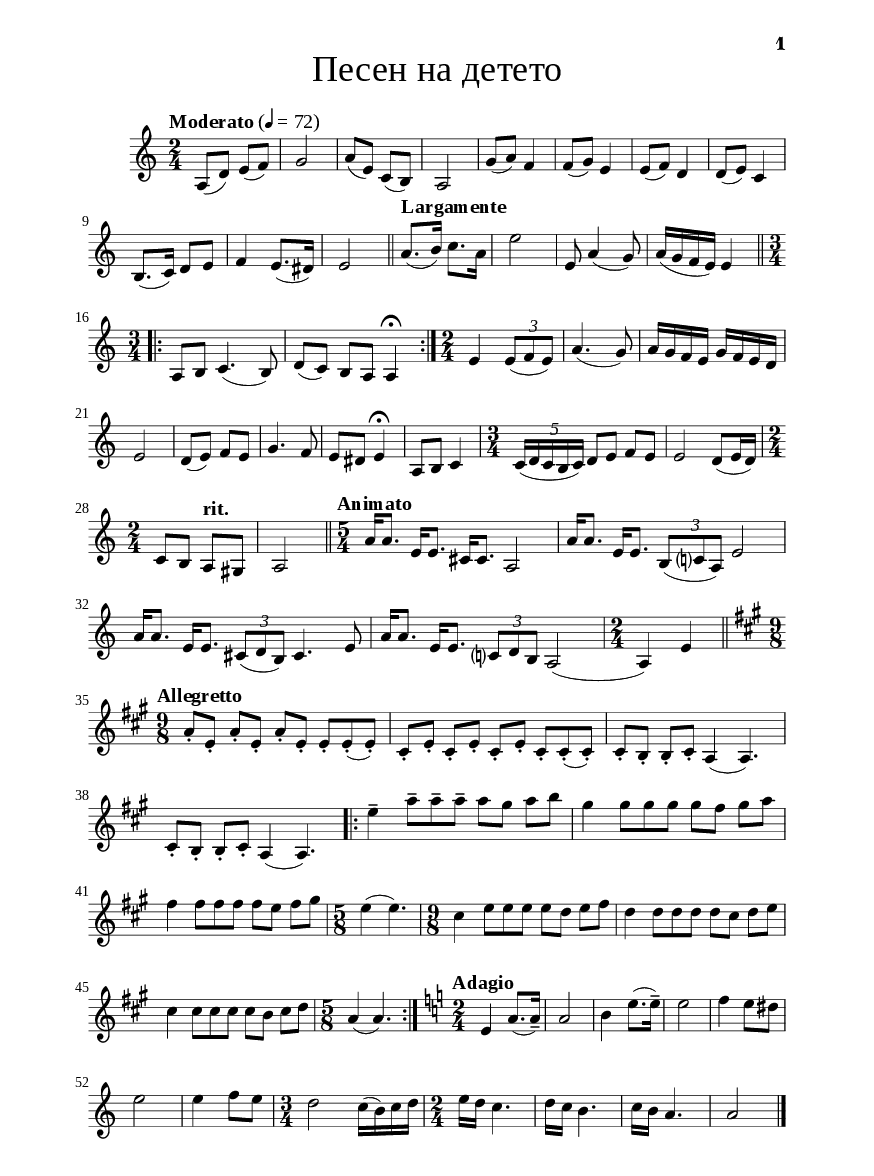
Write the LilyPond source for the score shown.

\version "2.24.4"

% include paper part and global functions
\include "include/globals.ily"
\bookpart {
  \label #'ref164
  \tocItem \markup "Песен на детето"
  \tocItem \markup "Берхан-Ази"
  \paper {
    print-all-headers = ##t
    print-page-number = ##t
    print-first-page-number = ##t


    % put page numbers on the top and change the font style.
    oddHeaderMarkup = \markup
    \fill-line {
      ""
      \unless \on-first-page-of-part \fromproperty #'header:instrument
      \if \should-print-page-number \abs-fontsize #7 { \number \fromproperty #'page:page-number-string }
    }
    %% evenHeaderMarkup would inherit the value of
    %% oddHeaderMarkup if it were not defined here
    evenHeaderMarkup = \markup
    \fill-line {
      \if \should-print-page-number \abs-fontsize #7 { \number \fromproperty #'page:page-number-string }
      \unless \on-first-page-of-part \fromproperty #'header:instrument
      ""
    }

    oddFooterMarkup = \markup ""

    evenFooterMarkup = ""
    left-margin = 1.5\cm
    right-margin = 1.5\cm
    top-margin = 1\cm
    bottom-margin = 1.2\cm
    ragged-bottom = ##t % do not spread the staves to fill the whole vertical space
    top-markup-spacing.basic-distance = 0\mm % margin between page number and system for the first page
    top-system-spacing.basic-distance = 10\mm % margin between page number and system for the other pages

    % change distance between staves
    system-system-spacing =
    #'((basic-distance . 13)
       (minimum-distance . 6)
       (padding . 1)
       (stretchability . 12))
  }

  \header {
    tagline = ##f
  }

  \score {
    \include "include/score-layout.ily"

    \new Voice \absolute {
      \clef treble
      \key a \minor
      \time 2/4
      \tempoFunc "Moderato" 4 "72"
      a8 ( d'8 ) e'8 ( f'8 ) | % 2
      g'2 | % 3
      a'8 ( e'8 ) c'8 ( b8 ) | % 4
      a2 | % 5
      %\tempo "Poco più mosso"
      g'8
      ( a'8 ) f'4 | f'8 ( g'8 )
      e'4 | % 6
      e'8 ( f'8 ) d'4 | d'8 ( e'8 ) c'4 \break | % 7
      b8. ( c'16 ) d'8 e'8 | % 8
      f'4 e'8. ( dis'16 ) | % 9

      e'2 \bar "||"
      \tempo "Largamente"
      a'8.  ( b'16 ) c''8. a'16 | % 11
      e''2 | % 12
      e'8 a'4 ( g'8 ) | % 13
      a'16 ( g'16 f'16 e'16 ) e'4 \break | % 14
      \time 3/4   \bar ".|:-||"
      a8 b8 c'4. ( b8 ) | % 15
      d'8 ( [c'8] ) b8 [a8] a4 \fermata
      \bar ":|."
      | % 16

      \time 2/4  e'4 \once \override TupletBracket.stencil = ##f
      \times 2/3  {
        e'8( f'8 e'8 )
      }
      | % 17
      a'4. ( g'8 ) | % 18
      a'16 g'16 f'16 e'16 g'16 f'16 e'16 d'16 \break | % 19
      e'2 |
      d'8 ( e'8 ) f'8 e'8 | % 21
      g'4. f'8 | % 22
      e'8 dis'8 e'4 \fermata | % 23
      a8 b8 c'4 | % 24
      \time 3/4  \once \override TupletBracket.stencil = ##f
      \times 4/5  {
        c'16 ( d'16 c'16 b16 c'16)
      }
      d'8 [e'8] f'8 [e'8] | % 25
      e'2 d'8 ( e'16 d'16 ) \break | % 26
      \time 2/4  c'8 b8 \tempo "rit." a8 gis8 | % 27
      a2 \bar "||"
      \time 5/4  | % 28
      \tempo "Animato"
      a'16  a'8. e'16 e'8. cis'16 cis'8. a2 | % 29
      a'16 a'8. e'16 e'8. \once \override TupletBracket.stencil = ##f
      \times 2/3  {
        b8 ( c'?8 a8 )
      }
      e'2 \break |
      a'16 a'8. e'16 e'8. \once \override TupletBracket.stencil = ##f
      \times 2/3  {
        cis'8 ( d'8 b8 )
      }
      cis'4. e'8 | % 31
      a'16 a'8. e'16 e'8. \once \override TupletBracket.stencil = ##f
      \times 2/3  {
        c'?8 d'8 b8
      }
      a2 ( | % 32
      \time 2/4  a4 ) e'4 \bar "||"
      \break | % 33
      \key a \major \time 9/8 | % 33
      \tempo "Allegretto"
      a'8  -. [e'8 -. ] a'8 -. [e'8 -.] a'8 -. [e'8]
      -. e'8 -. e'8 ( -. e'8 ) -. | % 34
      cis'8 -. [e'8 -.] cis'8 -. [e'8 -.] cis'8 -. [e'8 -.] cis'8 -. cis'8 ( -.
      cis'8 ) -. | % 35
      cis'8 -. [b8 -.] b8 -. [cis'8 -.] a4 ( a4. ) \break | % 36
      cis'8 -. [ b8 -.] b8 -. [cis'8 -.] a4 ( a4. ) | % 37
      \bar ".|:"
      e''4 -- a''8 -- [a''8 -- a''8 -- ] % 38
      a''8 [gis''8] a''8 [b''8] | gis''4 gis''8 [gis''8 gis''8]  % 39
      gis''8 [fis''8] gis''8 [a''8] | fis''4 fis''8 [fis''8 fis''8]
      fis''8 [e''8] fis''8 [gis''8] | \time 5/8 e''4 ( e''4. ) | % 41
      \time 9/8  cis''4 e''8 [e''8 e''8] e''8 [d''8] e''8 [fis''8] | d''4 d''8 [d''8 d''8]
      d''8 [cis''8] d''8 [e''8] | cis''4 cis''8 [cis''8 cis''8] % 44
      cis''8 [b'8] cis''8 [d''8] \time 5/8 a'4 ( a'4. )
      \bar ":|."
      | % 45
      \tempo "Adagio"
      \key a \minor \time 2/4 | % 45
      e'4
      a'8. ( a'16 ) -- | % 46
      a'2 | % 47
      b'4 e''8. ( e''16 ) -- | % 48
      e''2 | % 49
      f''4 e''8 dis''8 \break |
      e''2 | % 51
      e''4 f''8 e''8 | % 52
      \time 3/4  d''2 c''16 ( b'16 ) c''16 d''16 | % 53
      \time 2/4  e''16 d''16 c''4. | % 54
      d''16 c''16 b'4. | % 55
      c''16 b'16 a'4. | % 56
      a'2 \bar "|."
    }

    \addlyrics {

    }

    \header {
      title = \titleFunc #'ref_desc_17 " Песен на детето " "Pesen na deteto  –  Das Lied des Kindes"
    }

    \midi{}

  } % score

} % bookpart
